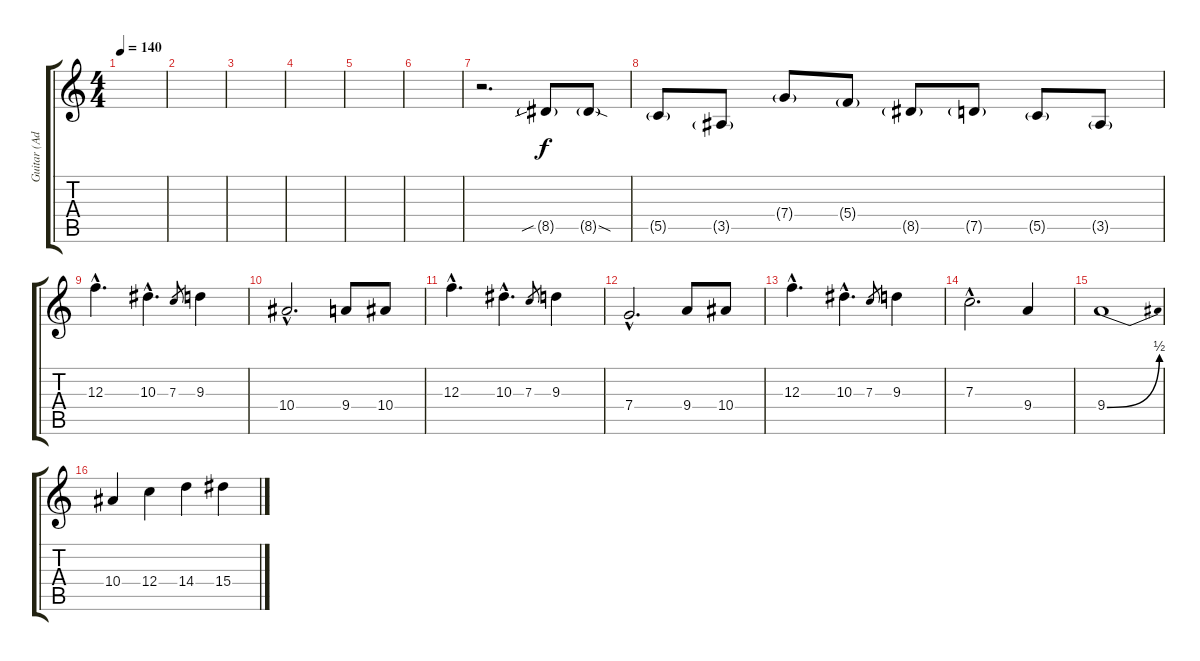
\track ("Guitar (Additional)" "Guitar (Ad") {instrument distortionguitar}
\staff {score tabs}
\tuning (D4 A3 F3 C3 G2 D2) {hide}
\ts (4 4)
\tempo 140
\clef g2
\ks c
|
|
|
|
|
|
r.2{d volume 14} 8.5{sib g}.8 8.5{sod g}.8 |
5.5{g}.8 3.5{g}.8 7.4{g}.8 5.4{g}.8 8.5{g}.8 7.5{g}.8 5.5{g}.8 3.5{g}.8 |
12.3{hac}.4{d dy f} 10.3{hac}.4{d} 7.3.8{gr} 9.3.4 |
10.4{hac}.2{d} 9.4.8 10.4.8 |
12.3{hac}.4{d} 10.3{hac}.4{d} 7.3.8{gr} 9.3.4 |
7.4{hac}.2{d} 9.4.8 10.4.8 |
12.3{hac}.4{d} 10.3{hac}.4{d} 7.3.8{gr} 9.3.4 |
7.3{hac}.2{d} 9.4.4 |
9.4{be (bend 0 0 60 2)}.1 |
10.4.4 12.4.4 14.4.4 15.4.4
